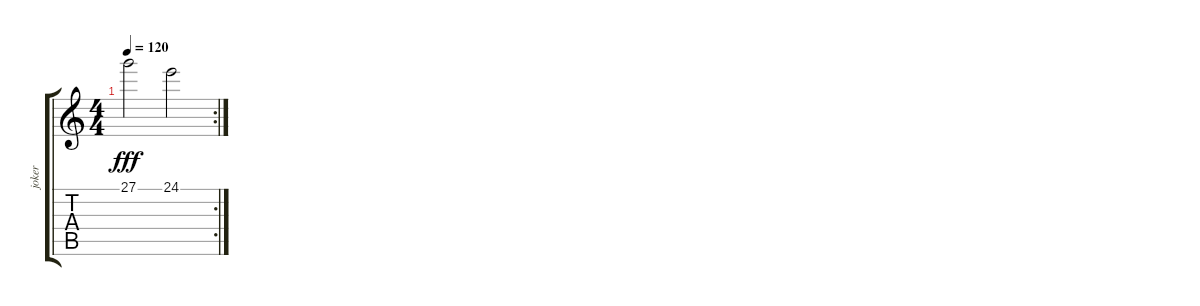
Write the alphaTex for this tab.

\track ("joker" "joker") {instrument stringensemble1}
\staff {score tabs}
\tuning (E4 B3 G3 D3 A2 E2) {hide}
\rc 2
\ts (4 4)
\tempo 120
\clef g2
\ks c
27.1.2{dy fff} 24.1.2
